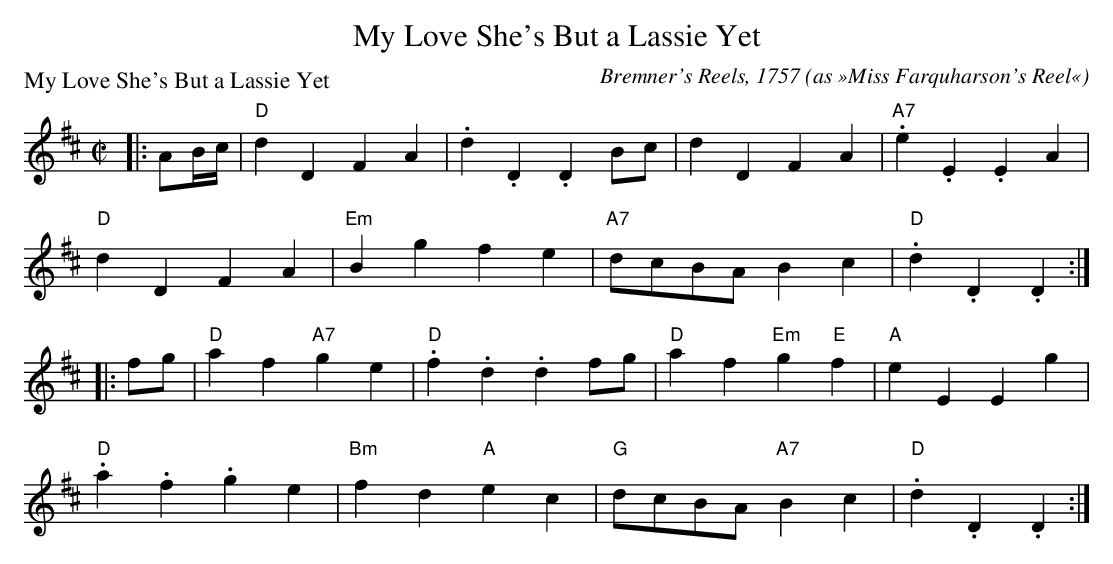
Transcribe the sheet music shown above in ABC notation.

X:1
T:My Love She's But a Lassie Yet
P:My Love She's But a Lassie Yet
C:Bremner's Reels, 1757 (as »Miss Farquharson's Reel«)
M:C|
L:1/4
K:D
|:A/B/4c/4|"D"dDFA|.d.D.D B/c/|dDFA|"A7".e.E.E A|
           "D"dDFA|"Em"Bgfe|"A7"d/c/B/A/ Bc|"D".d.D.D:|
|:f/g/|"D"af"A7"ge|"D".f.d.d f/g/|"D"af"Em"g"E"f|"A"eEE g|
       "D".a.f.ge|"Bm"fd"A"ec|"G"d/c/B/A/ "A7"Bc|"D".d.D.D:|
